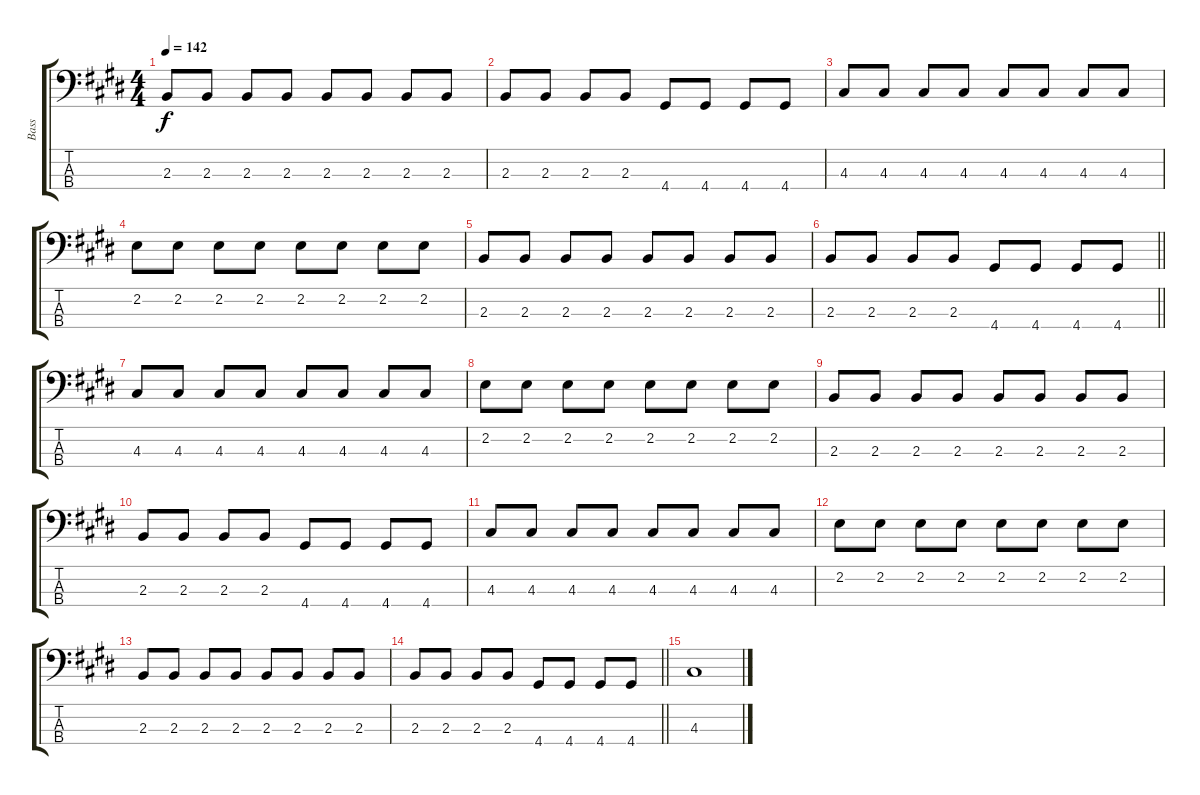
\track ("Bass" "Bass") {instrument electricbassfinger}
\staff {score tabs}
\tuning (G2 D2 A1 E1) {hide}
\ts (4 4)
\tempo 142
\clef f4
\ks e
2.3.8{dy f} 2.3.8 2.3.8 2.3.8 2.3.8 2.3.8 2.3.8 2.3.8 |
2.3.8 2.3.8 2.3.8 2.3.8 4.4.8 4.4.8 4.4.8 4.4.8 |
4.3.8 4.3.8 4.3.8 4.3.8 4.3.8 4.3.8 4.3.8 4.3.8 |
2.2.8 2.2.8 2.2.8 2.2.8 2.2.8 2.2.8 2.2.8 2.2.8 |
2.3.8 2.3.8 2.3.8 2.3.8 2.3.8 2.3.8 2.3.8 2.3.8 |
\barLineRight lightlight
2.3.8 2.3.8 2.3.8 2.3.8 4.4.8 4.4.8 4.4.8 4.4.8 |
4.3.8 4.3.8 4.3.8 4.3.8 4.3.8 4.3.8 4.3.8 4.3.8 |
2.2.8 2.2.8 2.2.8 2.2.8 2.2.8 2.2.8 2.2.8 2.2.8 |
2.3.8 2.3.8 2.3.8 2.3.8 2.3.8 2.3.8 2.3.8 2.3.8 |
2.3.8 2.3.8 2.3.8 2.3.8 4.4.8 4.4.8 4.4.8 4.4.8 |
4.3.8 4.3.8 4.3.8 4.3.8 4.3.8 4.3.8 4.3.8 4.3.8 |
2.2.8 2.2.8 2.2.8 2.2.8 2.2.8 2.2.8 2.2.8 2.2.8 |
2.3.8 2.3.8 2.3.8 2.3.8 2.3.8 2.3.8 2.3.8 2.3.8 |
\barLineRight lightlight
2.3.8 2.3.8 2.3.8 2.3.8 4.4.8 4.4.8 4.4.8 4.4.8 |
4.3.1
